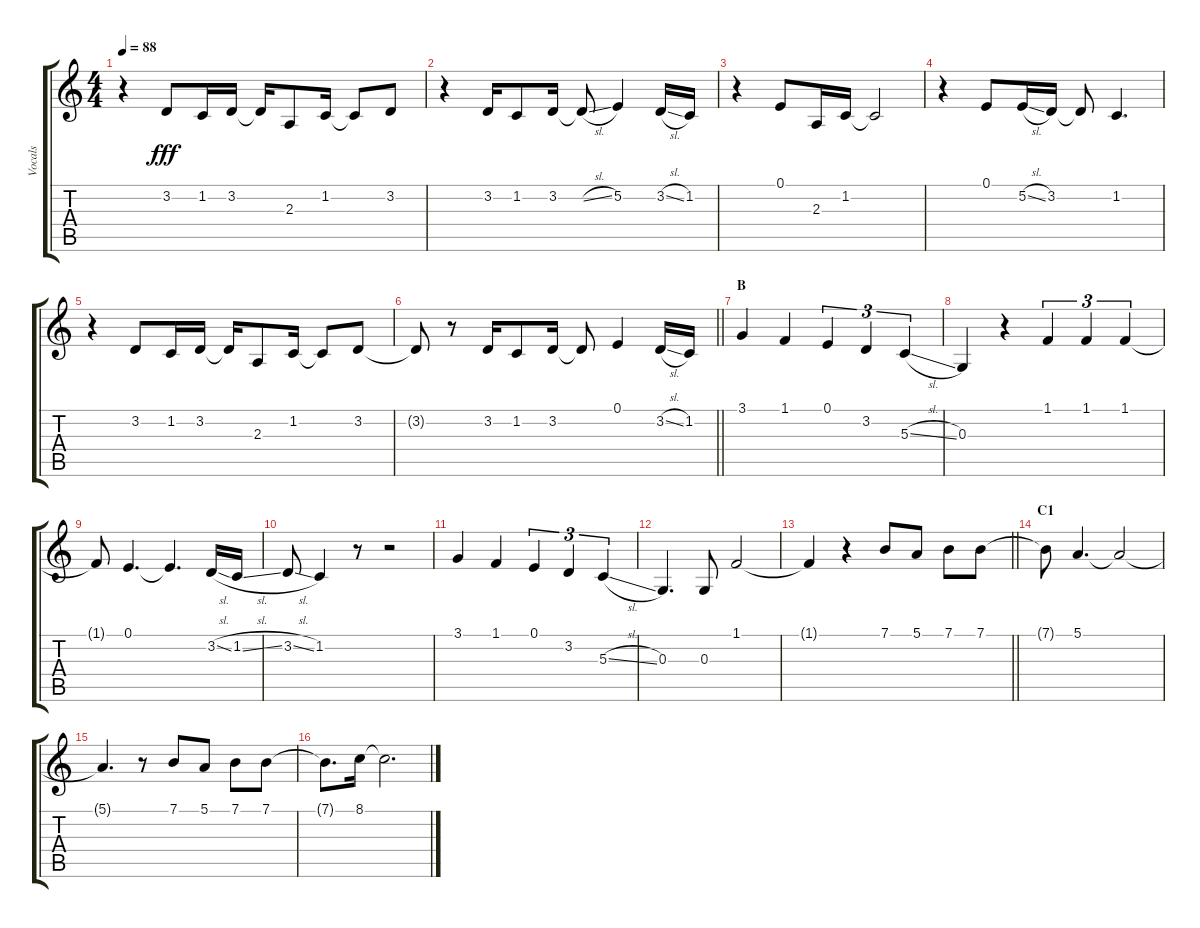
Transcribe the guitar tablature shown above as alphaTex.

\track ("Vocals" "Vocals") {instrument voiceoohs}
\staff {score tabs}
\tuning (E4 B3 G3 D3 A2 E2) {hide}
\ts (4 4)
\tempo 88
\clef g2
\ks c
r.4{dy fff} 3.2.8 1.2.16 3.2.16 3.2{t}.16 2.3.8 1.2.16 1.2{t}.8 3.2.8 |
r.4 3.2.16 1.2.8 3.2.16 3.2{sl t}.8 5.2.4 3.2{sl}.16 1.2.16 |
r.4 0.1.8 2.3.16 1.2.16 1.2{t}.2 |
r.4 0.1.8 5.2{sl}.16 3.2.16 3.2{t}.8 1.2.4{d} |
r.4 3.2.8 1.2.16 3.2.16 3.2{t}.16 2.3.8 1.2.16 1.2{t}.8 3.2.8 |
\barLineRight lightlight
3.2{t}.8 r.8 3.2.16 1.2.8 3.2.16 3.2{t}.8 0.1.4 3.2{sl}.16 1.2.16 |
\section ("" "B")
3.1.4 1.1.4 0.1.4{tu (3 2)} 3.2.4{tu (3 2)} 5.3{sl}.4{tu (3 2)} |
0.3.4 r.4 1.1.4{tu (3 2)} 1.1.4{tu (3 2)} 1.1.4{tu (3 2)} |
1.1{t}.8 0.1.4{d} 0.1{t}.4{d} 3.2{sl}.16 1.2{sl}.16 |
3.2{sl}.8 1.2.4 r.8 r.2 |
3.1.4 1.1.4 0.1.4{tu (3 2)} 3.2.4{tu (3 2)} 5.3{sl}.4{tu (3 2)} |
0.3.4{d} 0.3.8 1.1.2 |
\barLineRight lightlight
1.1{t}.4 r.4 7.1.8 5.1.8 7.1.8 7.1.8 |
\section ("" "C1")
7.1{t}.8 5.1.4{d} 5.1{t}.2 |
5.1{t}.4{d} r.8 7.1.8 5.1.8 7.1.8 7.1.8 |
7.1{t}.8{d} 8.1.16 8.1{t}.2{d}
